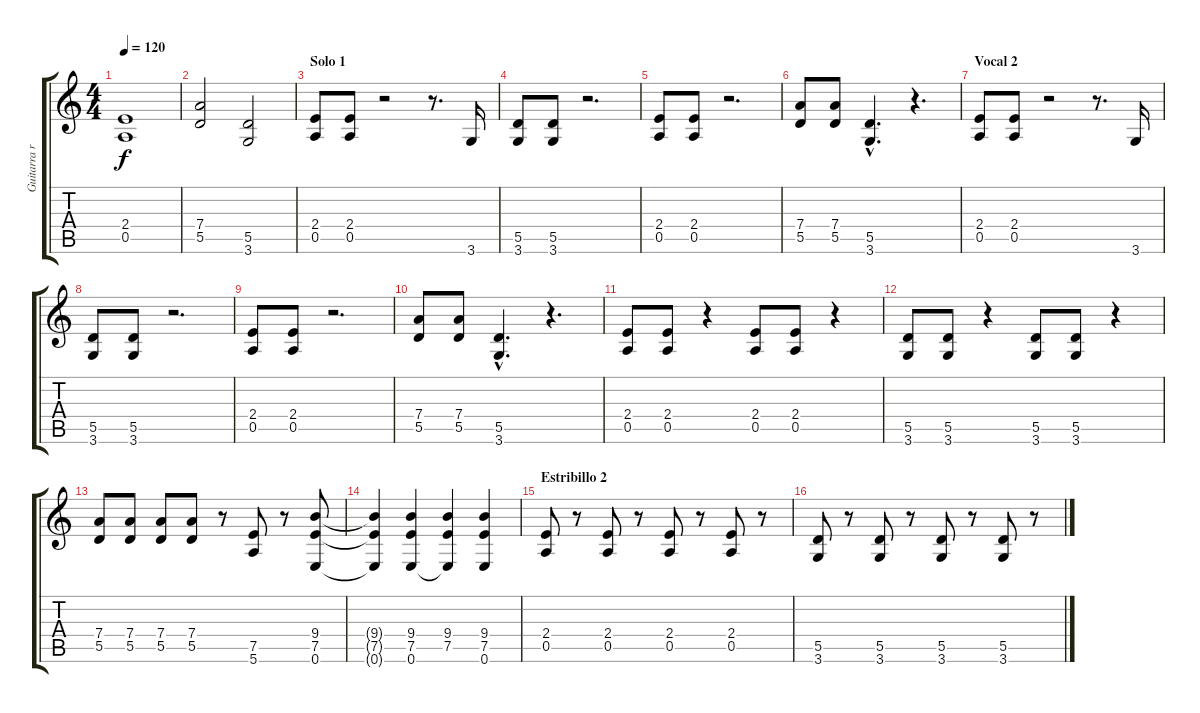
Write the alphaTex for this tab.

\track ("Guitarra rítmica" "Guitarra r") {instrument distortionguitar}
\staff {score tabs}
\tuning (E4 B3 G3 D3 A2 E2) {hide}
\ts (4 4)
\tempo 120
\clef g2
\ks c
(2.4 0.5).1{dy f} |
(7.4 5.5).2 (5.5 3.6).2 |
\section ("" "Solo 1")
(2.4 0.5).8 (2.4 0.5).8 r.2 r.8{d} 3.6.16 |
(5.5 3.6).8 (5.5 3.6).8 r.2{d} |
(2.4 0.5).8 (2.4 0.5).8 r.2{d} |
(7.4 5.5).8 (7.4 5.5).8 (5.5{hac} 3.6{hac}).4{d} r.4{d} |
\section ("" "Vocal 2")
(2.4 0.5).8 (2.4 0.5).8 r.2 r.8{d} 3.6.16 |
(5.5 3.6).8 (5.5 3.6).8 r.2{d} |
(2.4 0.5).8 (2.4 0.5).8 r.2{d} |
(7.4 5.5).8 (7.4 5.5).8 (5.5{hac} 3.6{hac}).4{d} r.4{d} |
(2.4 0.5).8 (2.4 0.5).8 r.4 (2.4 0.5).8 (2.4 0.5).8 r.4 |
(5.5 3.6).8 (5.5 3.6).8 r.4 (5.5 3.6).8 (5.5 3.6).8 r.4 |
(7.4 5.5).8 (7.4 5.5).8 (7.4 5.5).8 (7.4 5.5).8 r.8 (7.5 5.6).8 r.8 (9.4 7.5 0.6).8 |
(9.4{t} 7.5{t} 0.6{t}).4 (9.4 7.5 0.6).4 (9.4 7.5 0.6{t}).4 (9.4 7.5 0.6).4 |
\section ("" "Estribillo 2")
(2.4 0.5).8 r.8 (2.4 0.5).8 r.8 (2.4 0.5).8 r.8 (2.4 0.5).8 r.8 |
(5.5 3.6).8 r.8 (5.5 3.6).8 r.8 (5.5 3.6).8 r.8 (5.5 3.6).8 r.8
